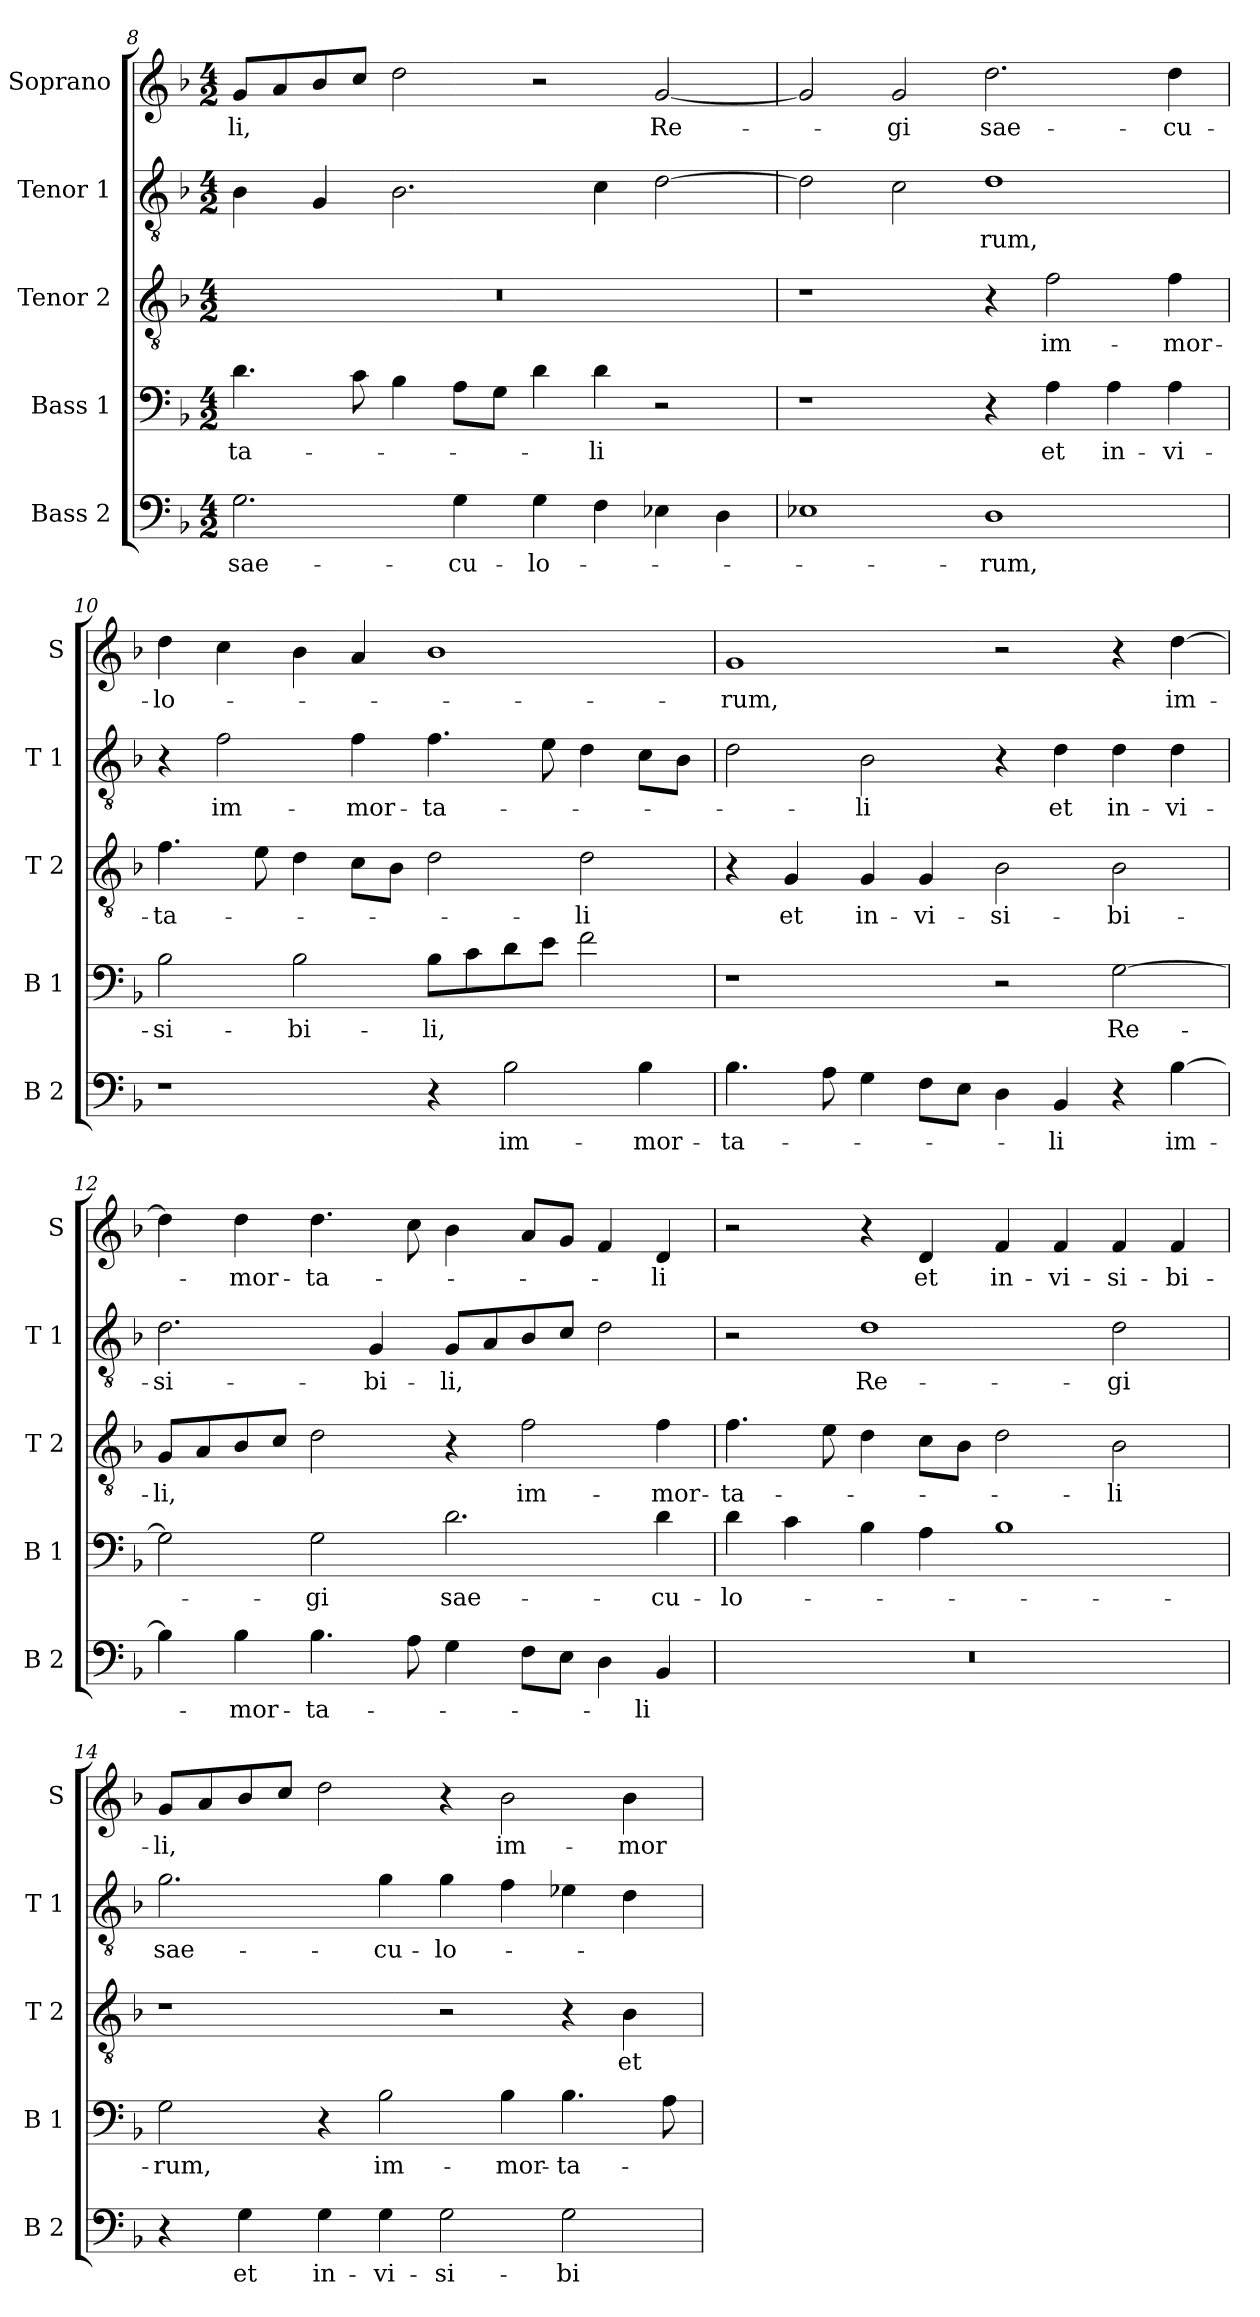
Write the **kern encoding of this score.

**kern	**text	**kern	**text	**kern	**text	**kern	**text	**kern	**text
*part5	*part5	*part4	*part4	*part3	*part3	*part2	*part2	*part1	*part1
*staff5	*staff5	*staff4	*staff4	*staff3	*staff3	*staff2	*staff2	*staff1	*staff1
*I"Bass 2	*	*I"Bass 1	*	*I"Tenor 2	*	*I"Tenor 1	*	*I"Soprano	*
*I'B 2	*	*I'B 1	*	*I'T 2	*	*I'T 1	*	*I'S	*
*clefF4	*	*clefF4	*	*clefGv2	*	*clefGv2	*	*clefG2	*
*k[b-]	*	*k[b-]	*	*k[b-]	*	*k[b-]	*	*k[b-]	*
*F:	*	*F:	*	*F:	*	*F:	*	*F:	*
*M4/2	*	*M4/2	*	*M4/2	*	*M4/2	*	*M4/2	*
=8	=8	=8	=8	=8	=8	=8	=8	=8	=8
!	!LO:LY:b	!	!LO:LY:b	!	!	!	!	!	!LO:LY:b
2.G\	sae-	4.d\	-ta-	0r	.	4B-\	.	8g/L	-li,
.	.	.	.	.	.	.	.	8a/	.
.	.	.	.	.	.	4G/	.	8b-/	.
.	.	8c\	.	.	.	.	.	8cc/J	.
.	.	4B-\	.	.	.	2.B-\	.	2dd\	.
!	!LO:LY:b	!	!	!	!	!	!	!	!
4G\	-cu-	8A\L	.	.	.	.	.	.	.
.	.	8G\J	.	.	.	.	.	.	.
!	!LO:LY:b	!	!	!	!	!	!	!	!
4G\	-lo-	4d\	.	.	.	.	.	2r	.
!	!	!	!LO:LY:b	!	!	!	!	!	!
4F\	.	4d\	-li	.	.	4c\	.	.	.
!	!	!	!	!	!	!	!	!	!LO:LY:b
4E-X\	.	2r	.	.	.	[2d\	.	[2g/	Re-
4D\	.	.	.	.	.	.	.	.	.
=9	=9	=9	=9	=9	=9	=9	=9	=9	=9
1E-X	.	1r	.	1r	.	2d\]	.	2g/]	.
!	!	!	!	!	!	!	!	!	!LO:LY:b
.	.	.	.	.	.	2c\	.	2g/	-gi
!	!LO:LY:b	!	!	!	!	!	!LO:LY:b	!	!LO:LY:b
1D	-rum,	4r	.	4r	.	1d	-rum,	2.dd\	sae-
!	!	!	!LO:LY:b	!	!LO:LY:b	!	!	!	!
.	.	4A\	et	2f\	im-	.	.	.	.
!	!	!	!LO:LY:b	!	!	!	!	!	!
.	.	4A\	in-	.	.	.	.	.	.
!	!	!	!LO:LY:b	!	!LO:LY:b	!	!	!	!LO:LY:b
.	.	4A\	-vi-	4f\	-mor-	.	.	4dd\	-cu-
!!LO:LB:g=z
=10	=10	=10	=10	=10	=10	=10	=10	=10	=10
!	!	!	!LO:LY:b	!	!LO:LY:b	!	!	!	!LO:LY:b
1r	.	2B-\	-si-	4.f\	-ta-	4r	.	4dd\	-lo-
!	!	!	!	!	!	!	!LO:LY:b	!	!
.	.	.	.	.	.	2f\	im-	4cc\	.
.	.	.	.	8e\	.	.	.	.	.
!	!	!	!LO:LY:b	!	!	!	!	!	!
.	.	2B-\	-bi-	4d\	.	.	.	4b-\	.
!	!	!	!	!	!	!	!LO:LY:b	!	!
.	.	.	.	8c\L	.	4f\	-mor-	4a/	.
.	.	.	.	8B-\J	.	.	.	.	.
!	!	!	!LO:LY:b	!	!	!	!LO:LY:b	!	!
4r	.	8B-\L	-li,	2d\	.	4.f\	-ta-	1b-	.
.	.	8c\	.	.	.	.	.	.	.
!	!LO:LY:b	!	!	!	!	!	!	!	!
2B-\	im-	8d\	.	.	.	.	.	.	.
.	.	8e\J	.	.	.	8e\	.	.	.
!	!	!	!	!	!LO:LY:b	!	!	!	!
.	.	2f\	.	2d\	-li	4d\	.	.	.
!	!LO:LY:b	!	!	!	!	!	!	!	!
4B-\	-mor-	.	.	.	.	8c\L	.	.	.
.	.	.	.	.	.	8B-\J	.	.	.
=11	=11	=11	=11	=11	=11	=11	=11	=11	=11
!	!LO:LY:b	!	!	!	!	!	!	!	!LO:LY:b
4.B-\	-ta-	1r	.	4r	.	2d\	.	1g	-rum,
!	!	!	!	!	!LO:LY:b	!	!	!	!
.	.	.	.	4G/	et	.	.	.	.
8A\	.	.	.	.	.	.	.	.	.
!	!	!	!	!	!LO:LY:b	!	!LO:LY:b	!	!
4G\	.	.	.	4G/	in-	2B-\	-li	.	.
!	!	!	!	!	!LO:LY:b	!	!	!	!
8F\L	.	.	.	4G/	-vi-	.	.	.	.
8E\J	.	.	.	.	.	.	.	.	.
!	!	!	!	!	!LO:LY:b	!	!	!	!
4D\	.	2r	.	2B-\	-si-	4r	.	2r	.
!	!LO:LY:b	!	!	!	!	!	!LO:LY:b	!	!
4BB-/	-li	.	.	.	.	4d\	et	.	.
!	!	!	!LO:LY:b	!	!LO:LY:b	!	!LO:LY:b	!	!
4r	.	[2G\	Re-	2B-\	-bi-	4d\	in-	4r	.
!	!LO:LY:b	!	!	!	!	!	!LO:LY:b	!	!LO:LY:b
[4B-\	im-	.	.	.	.	4d\	-vi-	[4dd\	im-
=12	=12	=12	=12	=12	=12	=12	=12	=12	=12
!	!	!	!	!	!LO:LY:b	!	!LO:LY:b	!	!
4B-\]	.	2G\]	.	8G/L	-li,	2.d\	-si-	4dd\]	.
.	.	.	.	8A/	.	.	.	.	.
!	!LO:LY:b	!	!	!	!	!	!	!	!LO:LY:b
4B-\	-mor-	.	.	8B-/	.	.	.	4dd\	-mor-
.	.	.	.	8c/J	.	.	.	.	.
!	!LO:LY:b	!	!LO:LY:b	!	!	!	!	!	!LO:LY:b
4.B-\	-ta-	2G\	-gi	2d\	.	.	.	4.dd\	-ta-
!	!	!	!	!	!	!	!LO:LY:b	!	!
.	.	.	.	.	.	4G/	-bi-	.	.
8A\	.	.	.	.	.	.	.	8cc\	.
!	!	!	!LO:LY:b	!	!	!	!LO:LY:b	!	!
4G\	.	2.d\	sae-	4r	.	8G/L	-li,	4b-\	.
.	.	.	.	.	.	8A/	.	.	.
!	!	!	!	!	!LO:LY:b	!	!	!	!
8F\L	.	.	.	2f\	im-	8B-/	.	8a/L	.
8E\J	.	.	.	.	.	8c/J	.	8g/J	.
4D\	.	.	.	.	.	2d\	.	4f/	.
!	!LO:LY:b	!	!LO:LY:b	!	!LO:LY:b	!	!	!	!LO:LY:b
4BB-/	-li	4d\	-cu-	4f\	-mor-	.	.	4d/	-li
!!LO:LB:g=z
=13	=13	=13	=13	=13	=13	=13	=13	=13	=13
!	!	!	!LO:LY:b	!	!LO:LY:b	!	!	!	!
0r	.	4d\	-lo-	4.f\	-ta-	2r	.	2r	.
.	.	4c\	.	.	.	.	.	.	.
.	.	.	.	8e\	.	.	.	.	.
!	!	!	!	!	!	!	!LO:LY:b	!	!
.	.	4B-\	.	4d\	.	1d	Re-	4r	.
!	!	!	!	!	!	!	!	!	!LO:LY:b
.	.	4A\	.	8c\L	.	.	.	4d/	et
.	.	.	.	8B-\J	.	.	.	.	.
!	!	!	!	!	!	!	!	!	!LO:LY:b
.	.	1B-	.	2d\	.	.	.	4f/	in-
!	!	!	!	!	!	!	!	!	!LO:LY:b
.	.	.	.	.	.	.	.	4f/	-vi-
!	!	!	!	!	!LO:LY:b	!	!LO:LY:b	!	!LO:LY:b
.	.	.	.	2B-\	-li	2d\	-gi	4f/	-si-
!	!	!	!	!	!	!	!	!	!LO:LY:b
.	.	.	.	.	.	.	.	4f/	-bi-
=14	=14	=14	=14	=14	=14	=14	=14	=14	=14
!	!	!	!LO:LY:b	!	!	!	!LO:LY:b	!	!LO:LY:b
4r	.	2G\	-rum,	1r	.	2.g\	sae-	8g/L	-li,
.	.	.	.	.	.	.	.	8a/	.
!	!LO:LY:b	!	!	!	!	!	!	!	!
4G\	et	.	.	.	.	.	.	8b-/	.
.	.	.	.	.	.	.	.	8cc/J	.
!	!LO:LY:b	!	!	!	!	!	!	!	!
4G\	in-	4r	.	.	.	.	.	2dd\	.
!	!LO:LY:b	!	!LO:LY:b	!	!	!	!LO:LY:b	!	!
4G\	-vi-	2B-\	im-	.	.	4g\	-cu-	.	.
!	!LO:LY:b	!	!	!	!	!	!LO:LY:b	!	!
2G\	-si-	.	.	2r	.	4g\	-lo-	4r	.
!	!	!	!LO:LY:b	!	!	!	!	!	!LO:LY:b
.	.	4B-\	-mor-	.	.	4f\	.	2b-\	im-
!	!LO:LY:b	!	!LO:LY:b	!	!	!	!	!	!
2G\	-bi-	4.B-\	-ta-	4r	.	4e-X\	.	.	.
!	!	!	!	!	!LO:LY:b	!	!	!	!LO:LY:b
.	.	.	.	4B-\	et	4d\	.	4b-\	-mor-
.	.	8A\	.	.	.	.	.	.	.
=	=	=	=	=	=	=	=	=	=
*-	*-	*-	*-	*-	*-	*-	*-	*-	*-
